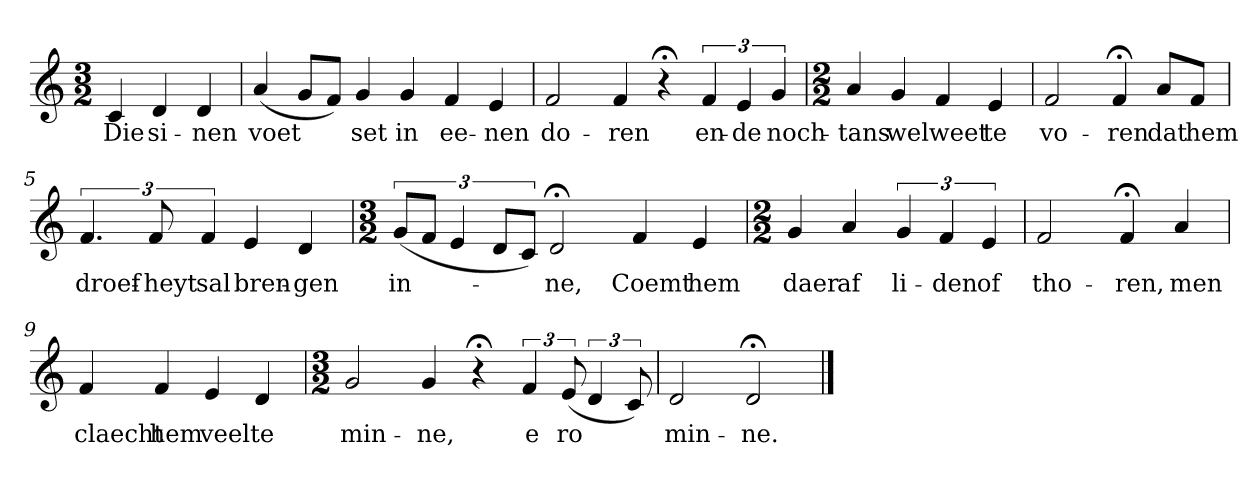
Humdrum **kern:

**kern	**text
*part1	*part1
*staff1	*staff1
*k[]	*
*D:dor	*
*M3/2	*
*MM120	*
=	=
4c	Die
4d	si-
4d	-nen
=1	=1
(4a	voet
8gL	.
8fJ)	.
4g	set
4g	in
4f	ee-
4e	-nen
=2	=2
2f	do-
4f	-ren
4r;<	.
6f	en-
6e	-de
6g	noch-
=3	=3
*M2/2	*
4a	-tans
4g	wel
4f	weet
4e	te
=4	=4
2f	vo-
4f;<	-ren
8aL	dat
8fJ	hem
=5	=5
6.f	droef-
12f	-heyt
6f	sal
4e	bren-
4d	-gen
=6	=6
*M3/2	*
(12gL	in-
12fJ	.
6e	.
12dL	.
12cJ)	.
2d;<	-ne,
4f	Coemt
4e	hem
=7	=7
*M2/2	*
4g	daer
4a	af
6g	li-
6f	-den
6e	of
=8	=8
2f	tho-
4f;<	-ren,
4a	men
=9	=9
4f	claecht
4f	hem
4e	veel
4d	te
=10	=10
*M3/2	*
2g	min-
4g	-ne,
4r;<	.
6f	e
(12e	ro
6d	.
12c)	.
=11	=11
2d	min-
2d;<	-ne.
==	==
*-	*-
